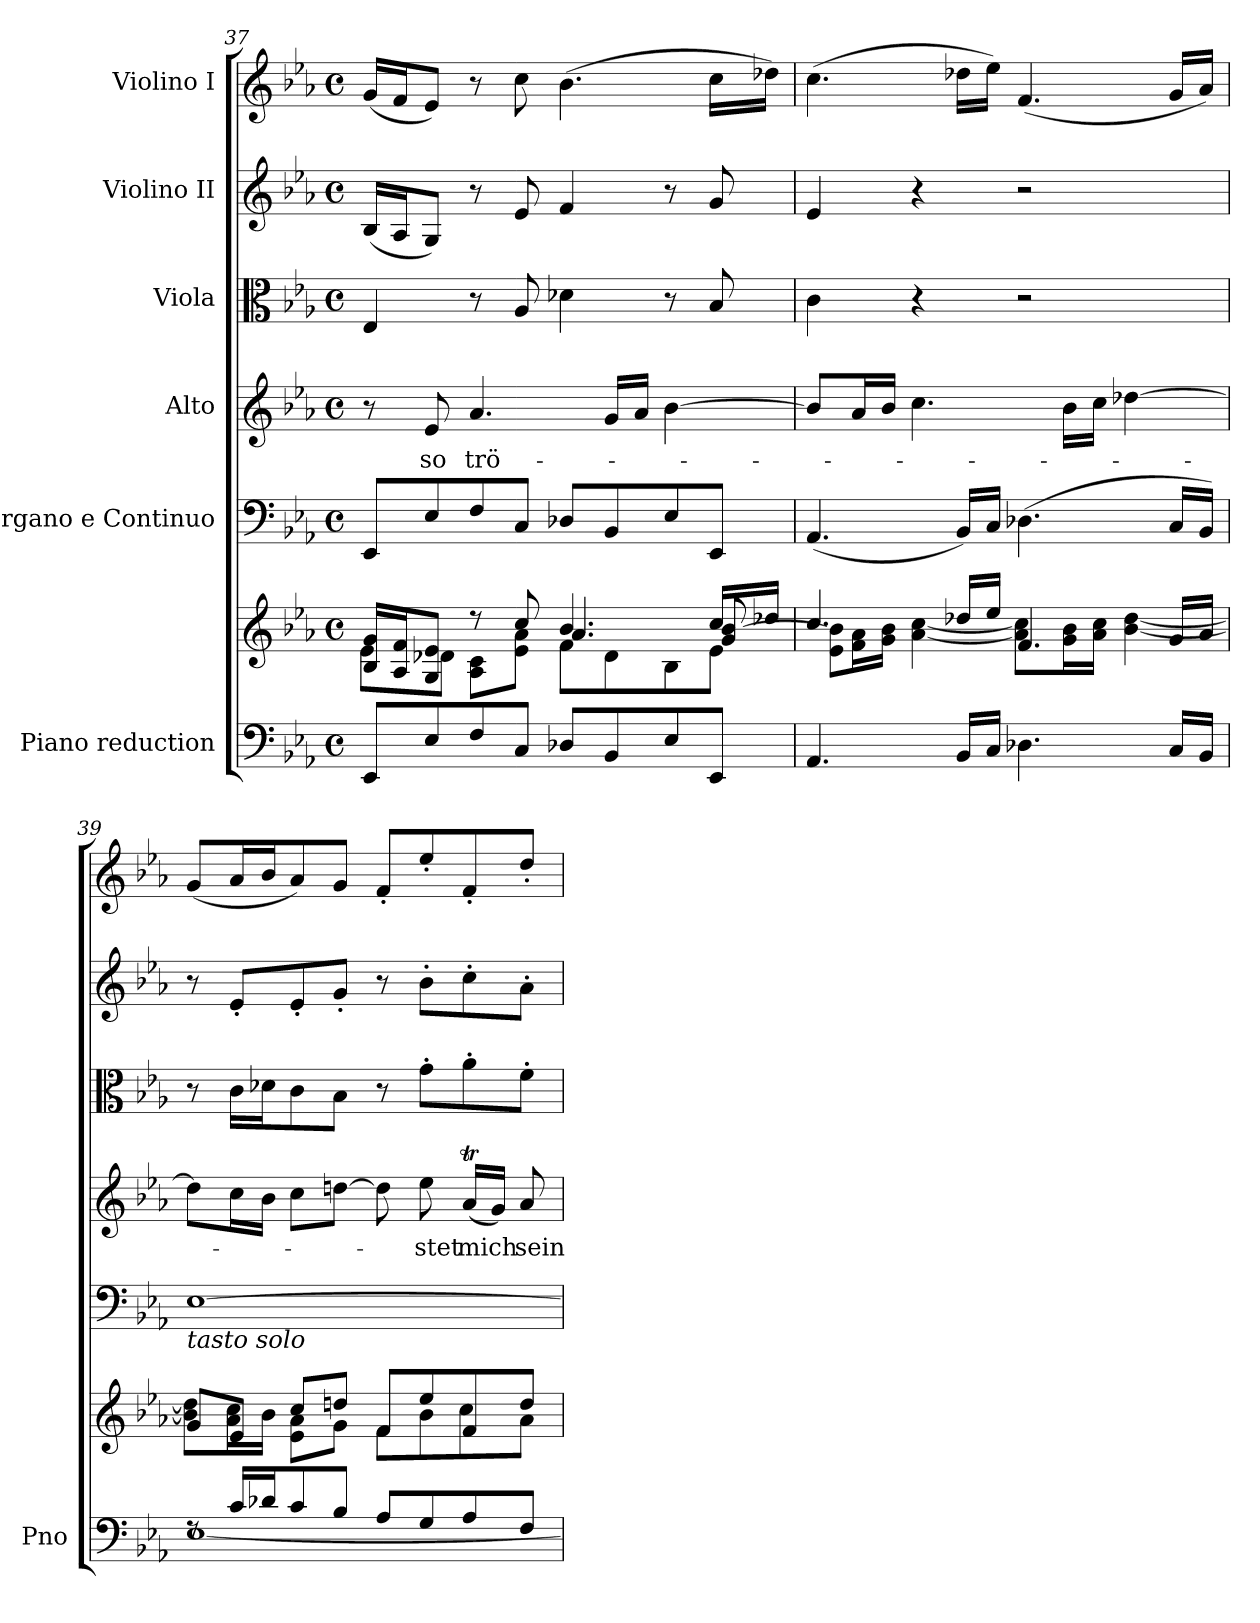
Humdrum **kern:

**kern	**kern	**kern	**kern	**text	**kern	**kern	**kern
*part6	*part6	*part5	*part4	*part4	*part3	*part2	*part1
*staff7	*staff6	*staff5	*staff4	*staff4	*staff3	*staff2	*staff1
*I"Piano reduction	*	*I"Organo e Continuo	*I"Alto	*	*I"Viola	*I"Violino II	*I"Violino I
*I'Pno	*	*	*	*	*	*	*
*clefF4	*clefG2	*clefF4	*clefG2	*	*clefC3	*clefG2	*clefG2
*k[b-e-a-]	*k[b-e-a-]	*k[b-e-a-]	*k[b-e-a-]	*	*k[b-e-a-]	*k[b-e-a-]	*k[b-e-a-]
*M4/4	*M4/4	*M4/4	*M4/4	*	*M4/4	*M4/4	*M4/4
*met(c)	*met(c)	*met(c)	*met(c)	*	*met(c)	*met(c)	*met(c)
=37	=37	=37	=37	=37	=37	=37	=37
*	*^	*	*	*	*	*	*
*	*	*^	*	*	*	*	*	*
8EE-/L	16B-/ 16g/LL	8e-\L	2ryy	8EE-/L	8r	.	4E-/	(<16B-/LL	(<16g/LL
.	16A-/ 16f/J	.	.	.	.	.	.	16A-/J	16f/J
!	!	!	!	!	!	!LO:LY:b	!	!	!
8E-/	8G/ 8e-/J	8d-X\J	.	8E-/	8e-/	so	.	8G/J)	8e-/J)
!	!	!	!	!	!	!LO:LY:b	!	!	!
8F/	8r	8A-\ 8c\L	.	8F/	4.a-/	trö-	8r	8r	8r
8C/J	8cc/	8e-\ 8a-\J	.	8C/J	.	.	8A-/	8e-/	8cc\
8D-X/L	4.b-/	8f\L	4.a-/	8D-X/L	.	.	4d-X\	4f/	(>4.b-\
8BB-/	.	8d-\	.	8BB-/	16g/LL	.	.	.	.
.	.	.	.	.	16a-/JJ	.	.	.	.
8E-/	.	8B-\	.	8E-/	[4b-\	.	8r	8r	.
8EE-/J	16cc/LL	8e-\J	8g/ [8b-/	8EE-/J	.	.	8B-/	8g/	16cc\LL
.	16dd-X/JJ	.	.	.	.	.	.	.	16dd-X\JJ)
*	*	*v	*v	*	*	*	*	*	*
!!LO:PB:g=z
=38	=38	=38	=38	=38	=38	=38	=38	=38
4.AA-/	4.cc/	8e-\ 8b-\]L	(<4.AA-/	8b-/L]	.	4c\	4e-/	(>4.cc\
.	.	16f\ 16a-\L	.	16a-/L	.	.	.	.
.	.	16g\ 16b-\JJ	.	16b-/JJ	.	.	.	.
.	.	[4a-\ [4cc\	.	4.cc\	.	4r	4r	.
16BB-/LL	16dd-X/LL	.	16BB-/LL)	.	.	.	.	16dd-X\LL
16C/JJ	16ee-/JJ	.	16C/JJ	.	.	.	.	16ee-\JJ)
4.D-X\	4.f/	8a-\] 8cc\]L	(>4.D-X\	.	.	2r	2r	(<4.f/
.	.	16g\ 16b-\L	.	16b-\LL	.	.	.	.
.	.	16a-\ 16cc\JJ	.	16cc\JJ	.	.	.	.
.	.	[4b-\ [4dd-\	.	[4dd-X\	.	.	.	.
16C/LL	16g/LL	.	16C/LL	.	.	.	.	16g/LL
16BB-/JJ	16a-/JJ	.	16BB-/JJ)	.	.	.	.	16a-/JJ)
=39	=39	=39	=39	=39	=39	=39	=39	=39
*^	*	*	*	*	*	*	*	*
!	!	!	!	!LO:TX:b:i:t=tasto solo	!	!	!	!	!
8rF	[1E-	8g/L	8b-\] 8dd-\]L	[1E-	8dd-\L]	.	8r	8r	(<8g/L
16c/LL	.	8e-/J	16a-\ 16cc\L	.	16cc\L	.	16c\LL	8e-'/L	16a-/L
16d-X/J	.	.	16b-\JJ	.	16b-\JJ	.	16d-X\J	.	16b-/J
8c/	.	8cc/L	8e-\ 8a-\L	.	8cc\L	.	8c\	8e-'/	8a-/)
8B-/J	.	8ddn/J	8g\J	.	[8ddn\J	.	8B-\J	8g'/J	8g/J
8A-/L	.	8f/L	8f\L	.	8dd\]	.	8r	8r	8f'/L
!	!	!	!	!	!	!LO:LY:b	!	!	!
8G/	.	8ee-/	8b-\	.	8ee-\	-stet	8g'\L	8b-'\L	8ee-'/
!	!	!	!	!	!	!LO:LY:b	!	!	!
8A-/	.	8f/	8cc\	.	(<16a-T/LL	mich	8a-'\	8cc'\	8f'/
.	.	.	.	.	16g/JJ)	.	.	.	.
!	!	!	!	!	!	!LO:LY:b	!	!	!
8F/J	.	8dd/J	8a-\J	.	8a-/	sein	8f'\J	8a-'\J	8dd'/J
*v	*v	*	*	*	*	*	*	*	*
*	*v	*v	*	*	*	*	*	*
=	=	=	=	=	=	=	=
*-	*-	*-	*-	*-	*-	*-	*-
